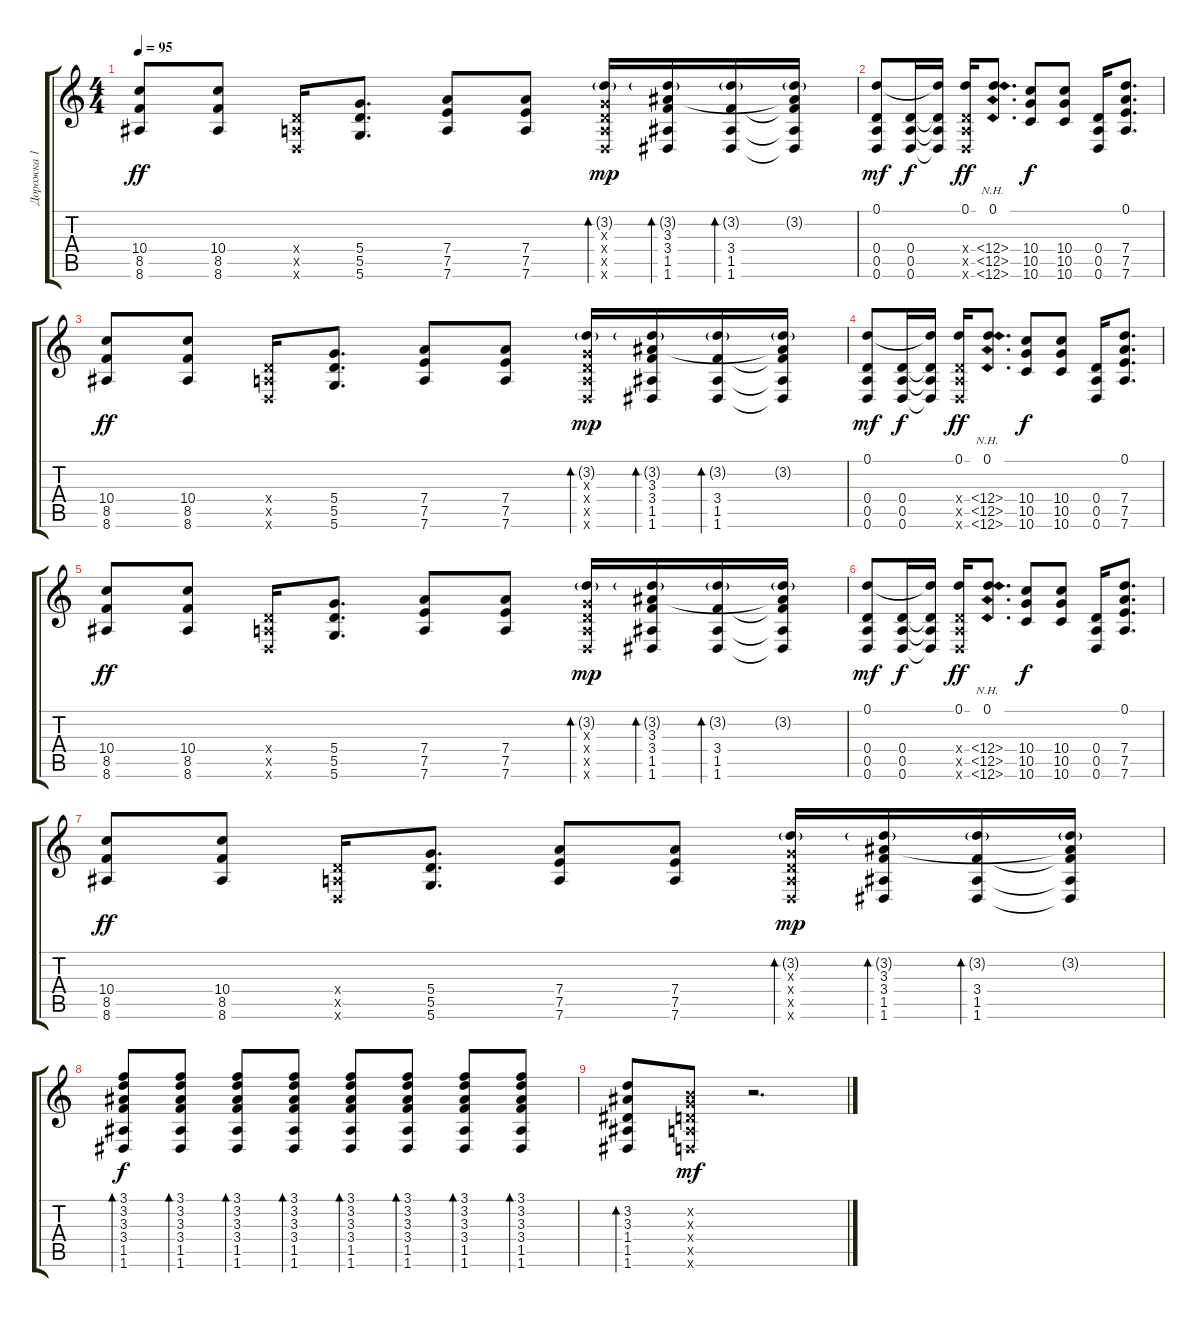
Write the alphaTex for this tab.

\track ("Дорожка 1" "Дорожка 1") {instrument acousticguitarnylon}
\staff {score tabs}
\tuning (D4 B3 G3 D3 A2 D2) {hide}
\ts (4 4)
\tempo 95
\clef g2
\ks c
(10.4 8.5 8.6).8{dy ff} (10.4 8.5 8.6).8 (0.4{x} 0.5{x} 0.6{x}).16 (5.4 5.5 5.6).8{d} (7.4 7.5 7.6).8 (7.4 7.5 7.6).8 (3.2{g} 0.3{x} 0.4{x} 0.5{x} 0.6{x}).16{bd 60 dy mp} (3.2{g} 3.3 3.4 1.5 1.6).16{bd 60} (3.2{g} 3.4 1.5 1.6).16{bd 60} (3.2{g} 3.3{t} 3.4{t} 1.5{t} 1.6{t}).16 |
(0.1 0.4 0.5 0.6).8{dy mf} (0.4 0.5 0.6).16{dy f} (0.1{t} 0.4{t} 0.5{t} 0.6{t}).16 (0.1 0.4{x} 0.5{x} 0.6{x}).16{dy ff} (0.1 12.4{nh} 12.5{nh} 12.6{nh}).8{d} (10.4 10.5 10.6).8{dy f} (10.4 10.5 10.6).8 (0.4 0.5 0.6).16 (0.1 7.4 7.5 7.6).8{d} |
(10.4 8.5 8.6).8{dy ff} (10.4 8.5 8.6).8 (0.4{x} 0.5{x} 0.6{x}).16 (5.4 5.5 5.6).8{d} (7.4 7.5 7.6).8 (7.4 7.5 7.6).8 (3.2{g} 0.3{x} 0.4{x} 0.5{x} 0.6{x}).16{bd 60 dy mp} (3.2{g} 3.3 3.4 1.5 1.6).16{bd 60} (3.2{g} 3.4 1.5 1.6).16{bd 60} (3.2{g} 3.3{t} 3.4{t} 1.5{t} 1.6{t}).16 |
(0.1 0.4 0.5 0.6).8{dy mf} (0.4 0.5 0.6).16{dy f} (0.1{t} 0.4{t} 0.5{t} 0.6{t}).16 (0.1 0.4{x} 0.5{x} 0.6{x}).16{dy ff} (0.1 12.4{nh} 12.5{nh} 12.6{nh}).8{d} (10.4 10.5 10.6).8{dy f} (10.4 10.5 10.6).8 (0.4 0.5 0.6).16 (0.1 7.4 7.5 7.6).8{d} |
(10.4 8.5 8.6).8{dy ff} (10.4 8.5 8.6).8 (0.4{x} 0.5{x} 0.6{x}).16 (5.4 5.5 5.6).8{d} (7.4 7.5 7.6).8 (7.4 7.5 7.6).8 (3.2{g} 0.3{x} 0.4{x} 0.5{x} 0.6{x}).16{bd 60 dy mp} (3.2{g} 3.3 3.4 1.5 1.6).16{bd 60} (3.2{g} 3.4 1.5 1.6).16{bd 60} (3.2{g} 3.3{t} 3.4{t} 1.5{t} 1.6{t}).16 |
(0.1 0.4 0.5 0.6).8{dy mf} (0.4 0.5 0.6).16{dy f} (0.1{t} 0.4{t} 0.5{t} 0.6{t}).16 (0.1 0.4{x} 0.5{x} 0.6{x}).16{dy ff} (0.1 12.4{nh} 12.5{nh} 12.6{nh}).8{d} (10.4 10.5 10.6).8{dy f} (10.4 10.5 10.6).8 (0.4 0.5 0.6).16 (0.1 7.4 7.5 7.6).8{d} |
(10.4 8.5 8.6).8{dy ff} (10.4 8.5 8.6).8 (0.4{x} 0.5{x} 0.6{x}).16 (5.4 5.5 5.6).8{d} (7.4 7.5 7.6).8 (7.4 7.5 7.6).8 (3.2{g} 0.3{x} 0.4{x} 0.5{x} 0.6{x}).16{bd 60 dy mp} (3.2{g} 3.3 3.4 1.5 1.6).16{bd 60} (3.2{g} 3.4 1.5 1.6).16{bd 60} (3.2{g} 3.3{t} 3.4{t} 1.5{t} 1.6{t}).16 |
(3.1 3.2 3.3 3.4 1.5 1.6).8{bd 60 dy f} (3.1 3.2 3.3 3.4 1.5 1.6).8{bd 60} (3.1 3.2 3.3 3.4 1.5 1.6).8{bd 60} (3.1 3.2 3.3 3.4 1.5 1.6).8{bd 60} (3.1 3.2 3.3 3.4 1.5 1.6).8{bd 60} (3.1 3.2 3.3 3.4 1.5 1.6).8{bd 60} (3.1 3.2 3.3 3.4 1.5 1.6).8{bd 60} (3.1 3.2 3.3 3.4 1.5 1.6).8{bd 60} |
(3.2 3.3 1.4 1.5 1.6).8{bd 60} (0.2{x} 0.3{x} 0.4{x} 0.5{x} 0.6{x}).8{dy mf} r.2{d}
